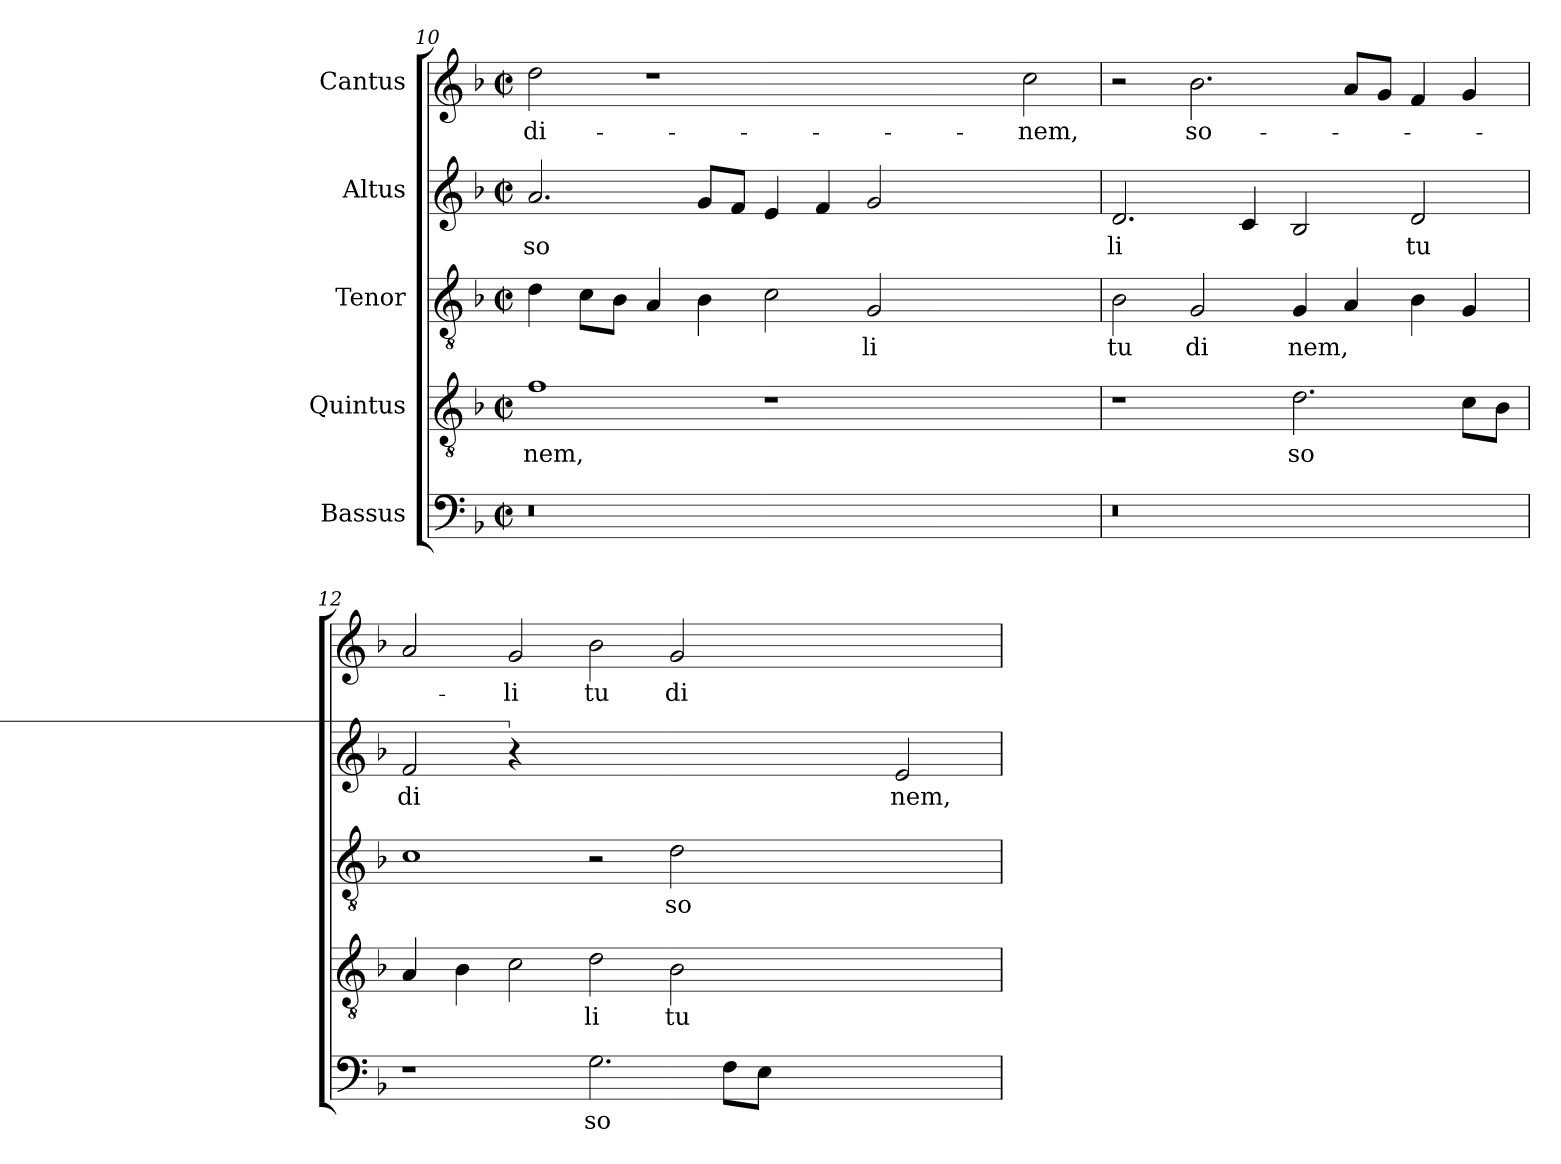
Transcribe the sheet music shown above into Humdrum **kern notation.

**kern	**text	**kern	**text	**kern	**text	**kern	**text	**kern	**text
*part5	*part5	*part4	*part4	*part3	*part3	*part2	*part2	*part1	*part1
*staff5	*staff5	*staff4	*staff4	*staff3	*staff3	*staff2	*staff2	*staff1	*staff1
*I"Bassus	*	*I"Quintus	*	*I"Tenor	*	*I"Altus	*	*I"Cantus	*
*clefF4	*	*clefGv2	*	*clefGv2	*	*clefG2	*	*clefG2	*
*k[b-]	*	*k[b-]	*	*k[b-]	*	*k[b-]	*	*k[b-]	*
*F:	*	*F:	*	*F:	*	*F:	*	*F:	*
*M2/2	*	*M2/2	*	*M2/2	*	*M2/2	*	*M2/2	*
*met(c|)	*	*met(c|)	*	*met(c|)	*	*met(c|)	*	*met(c|)	*
=10	=10	=10	=10	=10	=10	=10	=10	=10	=10
!	!	!	!LO:LY:b:cj	!	!	!	!LO:LY:b:cj	!	!LO:LY:b:cj
0r	.	1f	nem,	4d\	.	2.a/	so	2dd\	-di-
.	.	.	.	8c\L	.	.	.	.	.
.	.	.	.	8B-\J	.	.	.	.	.
!	!	!	!	!	!	!	!	!LO:N:vis=1	!
.	.	.	.	4A/	.	.	.	0r	.
.	.	.	.	4B-\	.	8g/L	.	.	.
.	.	.	.	.	.	8f/J	.	.	.
!	!	!LO:N:vis=1	!	!	!	!	!	!	!
.	.	0r	.	2c\	.	4e/	.	.	.
.	.	.	.	.	.	4f/	.	.	.
!	!	!	!	!	!LO:LY:b:cj	!	!	!	!
.	.	.	.	2G/	li	2g/	.	.	.
1ryy	.	.	.	1ryy	.	1ryy	.	.	.
!	!	!	!	!	!	!	!	!	!LO:LY:b:cj
.	.	.	.	.	.	.	.	2cc\	-nem,
=11	=11	=11	=11	=11	=11	=11	=11	=11	=11
!	!	!	!	!	!LO:LY:b:cj	!	!LO:LY:b:cj	!	!
0r	.	1r	.	2B-\	tu	2.d/	li	2r	.
!	!	!	!	!	!LO:LY:b:cj	!	!	!	!LO:LY:b:cj
.	.	.	.	2G/	di	.	.	2.b-\	so-
.	.	.	.	.	.	4c/	.	.	.
!	!	!	!LO:LY:b:cj	!	!LO:LY:b	!	!	!	!
.	.	2.d\	so	4G/	nem,	2B-/	.	.	.
.	.	.	.	4A/	.	.	.	8a/L	.
.	.	.	.	.	.	.	.	8g/J	.
!	!	!	!	!	!	!	!LO:LY:b:cj	!	!
.	.	.	.	4B-\	.	2d/	tu	4f/	.
.	.	8c\L	.	4G/	.	.	.	4g/	.
.	.	8B-\J	.	.	.	.	.	.	.
!!LO:LB:g=z
=12	=12	=12	=12	=12	=12	=12	=12	=12	=12
!	!	!	!	!	!	!	!LO:LY:b:cj	!	!
1r	.	4A/	.	1c	.	2f/	di	2a/	.
.	.	4B-\	.	.	.	.	.	.	.
!	!	!	!	!	!	!LO:N:vis=1	!	!	!LO:LY:b:cj
.	.	2c\	.	.	.	4%9r	.	2g/	-li
!	!LO:LY:b:cj	!	!LO:LY:b:cj	!	!	!	!	!	!LO:LY:b:cj
2.G\	so	2d\	li	2r	.	.	.	2b-\	tu
!	!	!	!LO:LY:b:cj	!	!LO:LY:b:cj	!	!	!	!LO:LY:b:cj
.	.	2B-\	tu	2d\	so-	.	.	2g/	di
8F\L	.	.	.	.	.	.	.	.	.
8E\J	.	.	.	.	.	.	.	.	.
1ryy	.	1ryy	.	1ryy	.	.	.	1ryy	.
!	!	!	!	!	!	!	!LO:LY:b:cj	!	!
.	.	.	.	.	.	2e/	nem,	.	.
4ryy	.	4ryy	.	4ryy	.	.	.	4ryy	.
=	=	=	=	=	=	=	=	=	=
*-	*-	*-	*-	*-	*-	*-	*-	*-	*-
